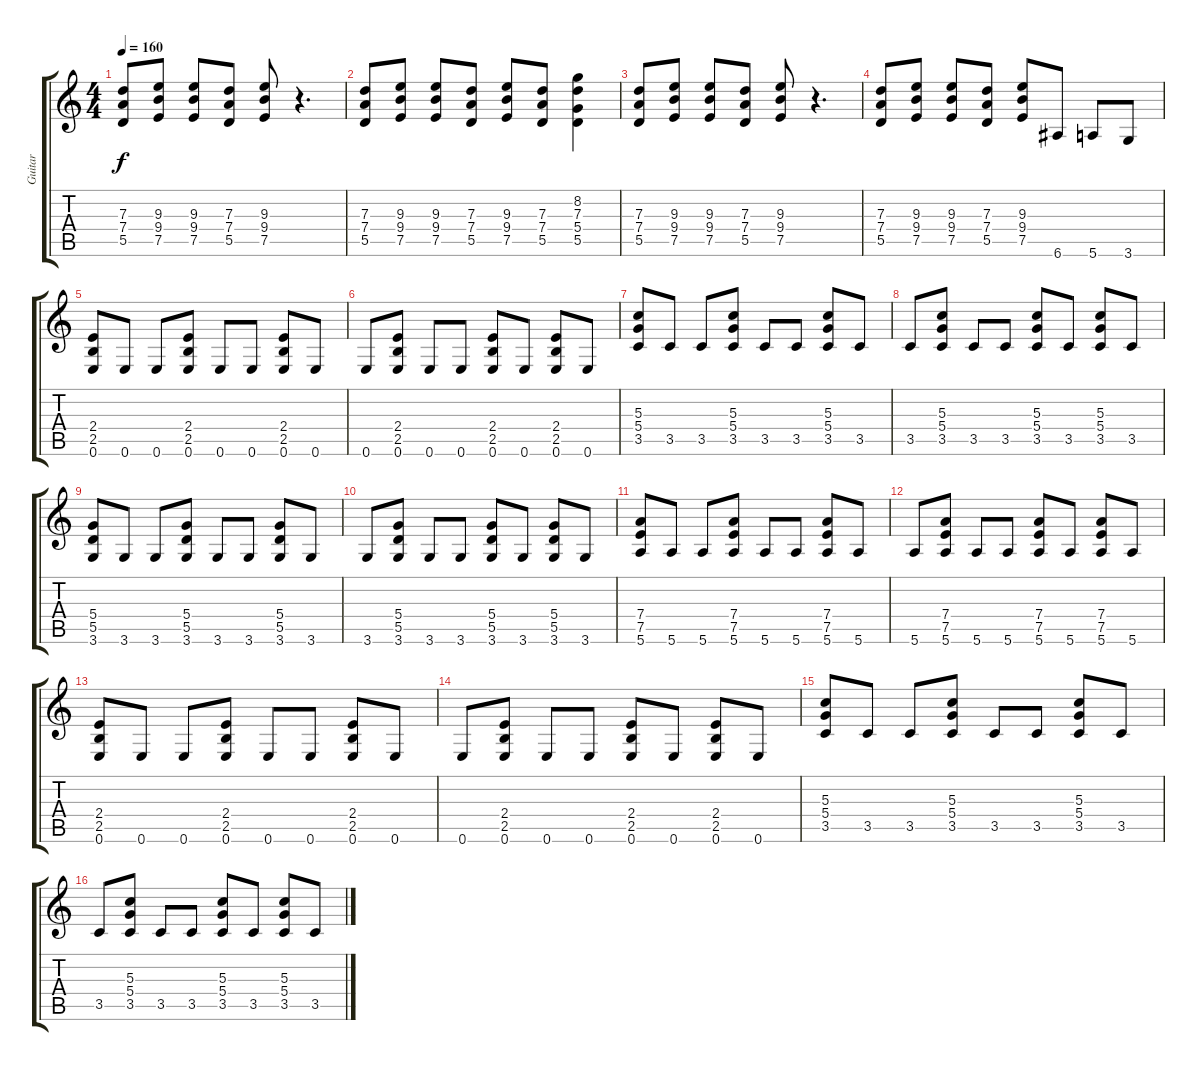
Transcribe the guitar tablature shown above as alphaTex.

\track ("Guitar" "Guitar") {instrument distortionguitar}
\staff {score tabs}
\tuning (E4 B3 G3 D3 A2 E2) {hide}
\ts (4 4)
\tempo 160
\clef g2
\ks c
(7.3 7.4 5.5).8{dy f} (9.3 9.4 7.5).8 (9.3 9.4 7.5).8 (7.3 7.4 5.5).8 (9.3 9.4 7.5).8 r.4{d} |
(7.3 7.4 5.5).8 (9.3 9.4 7.5).8 (9.3 9.4 7.5).8 (7.3 7.4 5.5).8 (9.3 9.4 7.5).8 (7.3 7.4 5.5).8 (8.2 7.3 5.4 5.5).4 |
(7.3 7.4 5.5).8 (9.3 9.4 7.5).8 (9.3 9.4 7.5).8 (7.3 7.4 5.5).8 (9.3 9.4 7.5).8 r.4{d} |
(7.3 7.4 5.5).8 (9.3 9.4 7.5).8 (9.3 9.4 7.5).8 (7.3 7.4 5.5).8 (9.3 9.4 7.5).8 6.6.8 5.6.8 3.6.8 |
(2.4 2.5 0.6).8 0.6.8 0.6.8 (2.4 2.5 0.6).8 0.6.8 0.6.8 (2.4 2.5 0.6).8 0.6.8 |
0.6.8 (2.4 2.5 0.6).8 0.6.8 0.6.8 (2.4 2.5 0.6).8 0.6.8 (2.4 2.5 0.6).8 0.6.8 |
(5.3 5.4 3.5).8 3.5.8 3.5.8 (5.3 5.4 3.5).8 3.5.8 3.5.8 (5.3 5.4 3.5).8 3.5.8 |
3.5.8 (5.3 5.4 3.5).8 3.5.8 3.5.8 (5.3 5.4 3.5).8 3.5.8 (5.3 5.4 3.5).8 3.5.8 |
(5.4 5.5 3.6).8 3.6.8 3.6.8 (5.4 5.5 3.6).8 3.6.8 3.6.8 (5.4 5.5 3.6).8 3.6.8 |
3.6.8 (5.4 5.5 3.6).8 3.6.8 3.6.8 (5.4 5.5 3.6).8 3.6.8 (5.4 5.5 3.6).8 3.6.8 |
(7.4 7.5 5.6).8 5.6.8 5.6.8 (7.4 7.5 5.6).8 5.6.8 5.6.8 (7.4 7.5 5.6).8 5.6.8 |
5.6.8 (7.4 7.5 5.6).8 5.6.8 5.6.8 (7.4 7.5 5.6).8 5.6.8 (7.4 7.5 5.6).8 5.6.8 |
(2.4 2.5 0.6).8 0.6.8 0.6.8 (2.4 2.5 0.6).8 0.6.8 0.6.8 (2.4 2.5 0.6).8 0.6.8 |
0.6.8 (2.4 2.5 0.6).8 0.6.8 0.6.8 (2.4 2.5 0.6).8 0.6.8 (2.4 2.5 0.6).8 0.6.8 |
(5.3 5.4 3.5).8 3.5.8 3.5.8 (5.3 5.4 3.5).8 3.5.8 3.5.8 (5.3 5.4 3.5).8 3.5.8 |
3.5.8 (5.3 5.4 3.5).8 3.5.8 3.5.8 (5.3 5.4 3.5).8 3.5.8 (5.3 5.4 3.5).8 3.5.8
